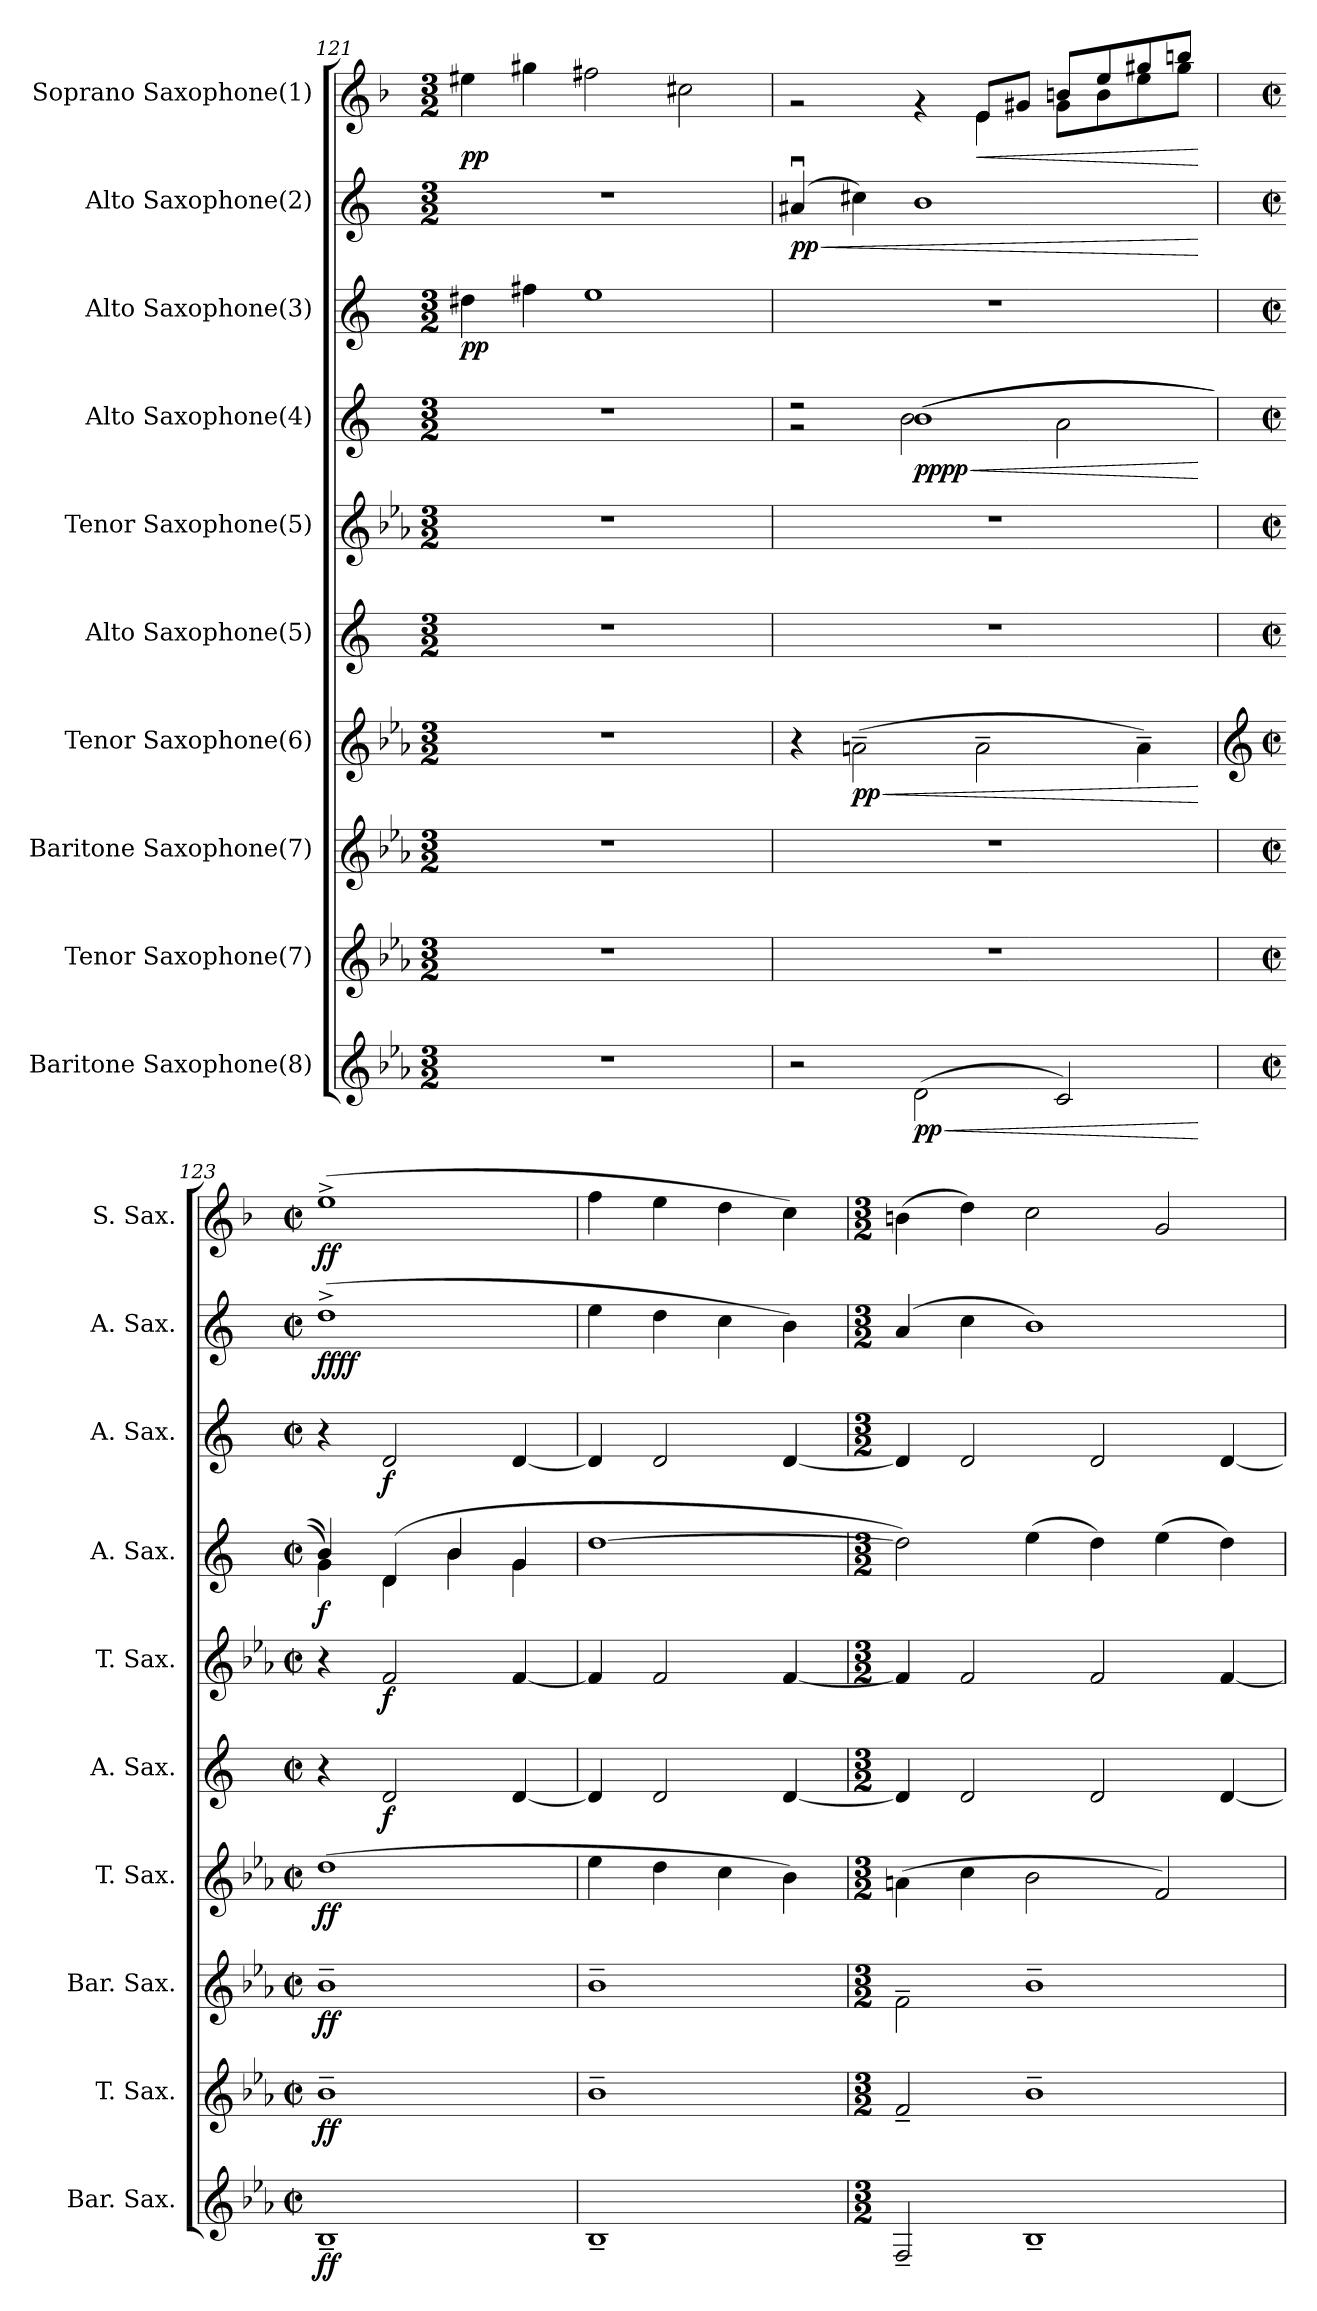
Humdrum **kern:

**kern	**dynam	**kern	**dynam	**kern	**dynam	**kern	**dynam	**kern	**dynam	**kern	**dynam	**kern	**dynam	**kern	**dynam	**kern	**dynam	**kern	**dynam
*part10	*part10	*part9	*part9	*part8	*part8	*part7	*part7	*part6	*part6	*part5	*part5	*part4	*part4	*part3	*part3	*part2	*part2	*part1	*part1
*staff10	*staff10	*staff9	*staff9	*staff8	*staff8	*staff7	*staff7	*staff6	*staff6	*staff5	*staff5	*staff4	*staff4	*staff3	*staff3	*staff2	*staff2	*staff1	*staff1
*I"Baritone Saxophone(8)	*	*I"Tenor Saxophone(7)	*	*I"Baritone Saxophone(7)	*	*I"Tenor Saxophone(6)	*	*I"Alto Saxophone(5)	*	*I"Tenor Saxophone(5)	*	*I"Alto Saxophone(4)	*	*I"Alto Saxophone(3)	*	*I"Alto Saxophone(2)	*	*I"Soprano Saxophone(1)	*
*I'Bar. Sax.	*	*I'T. Sax.	*	*I'Bar. Sax.	*	*I'T. Sax.	*	*I'A. Sax.	*	*I'T. Sax.	*	*I'A. Sax.	*	*I'A. Sax.	*	*I'A. Sax.	*	*I'S. Sax.	*
*clefG2	*	*clefG2	*	*clefG2	*	*clefG2	*	*clefG2	*	*clefG2	*	*clefG2	*	*clefG2	*	*clefG2	*	*clefG2	*
*ITrd12c21	*	*ITrd8c14	*	*ITrd12c21	*	*ITrd8c14	*	*ITrd5c9	*	*ITrd8c14	*	*ITrd5c9	*	*ITrd5c9	*	*ITrd5c9	*	*ITrd1c2	*
*k[b-e-a-]	*	*k[b-e-a-]	*	*k[b-e-a-]	*	*k[b-e-a-]	*	*k[b-e-a-]	*	*k[b-e-a-]	*	*k[b-e-a-]	*	*k[b-e-a-]	*	*k[b-e-a-]	*	*k[b-e-a-]	*
*M3/2	*	*M3/2	*	*M3/2	*	*M3/2	*	*M3/2	*	*M3/2	*	*M3/2	*	*M3/2	*	*M3/2	*	*M3/2	*
=121	=121	=121	=121	=121	=121	=121	=121	=121	=121	=121	=121	=121	=121	=121	=121	=121	=121	=121	=121
!	!	!	!	!	!	!	!	!	!	!	!	!	!	!	!LO:DY:b	!	!	!	!LO:DY:b
1.r	.	1.r	.	1.r	.	1.r	.	1.r	.	1.r	.	1.r	.	4f#X\	pp	1.r	.	4dd#X\	pp
.	.	.	.	.	.	.	.	.	.	.	.	.	.	4an\	.	.	.	4ff#X\	.
.	.	.	.	.	.	.	.	.	.	.	.	.	.	1g	.	.	.	2een\	.
.	.	.	.	.	.	.	.	.	.	.	.	.	.	.	.	.	.	2bn\	.
=122	=122	=122	=122	=122	=122	=122	=122	=122	=122	=122	=122	=122	=122	=122	=122	=122	=122	=122	=122
*	*	*	*	*	*	*	*	*	*	*	*	*^	*	*	*	*	*	*	*
!	!	!	!	!	!	!	!	!	!	!	!	!	!	!	!	!	!	!LO:HP:b	!	!
*	*	*	*	*	*	*	*	*	*	*	*	*	*	*	*	*	*	*	*^	*
!	!	!	!	!	!	!	!	!	!	!	!	!	!	!	!	!	!	!LO:DY:n=1:b	!	!	!
2r	.	1.r	.	1.r	.	4r	.	1.r	.	1.r	.	2r	2r	.	1.r	.	(4c#Xu/	< pp	2rg	2.ryy	.
!	!	!	!	!	!	!	!LO:HP:b	!	!	!	!	!	!	!	!	!	!	!	!	!	!
!	!	!	!	!	!	!	!LO:DY:n=1:b	!	!	!	!	!	!	!	!	!	!	!	!	!	!
.	.	.	.	.	.	(2An~\	< pp	.	.	.	.	.	.	.	.	.	4en\)	.	.	.	.
!	!LO:HP:b	!	!	!	!	!	!	!	!	!	!	!	!	!LO:HP:b	!	!	!	!	!	!	!
!	!LO:DY:n=1:b	!	!	!	!	!	!	!	!	!	!	!	!	!LO:DY:n=1:b	!	!	!	!	!	!	!
!	!	!	!	!	!	!	!	!	!	!	!	!	!	!LO:DY:n=2:b	!	!	!	!	!	!	!
(2D\	< pp	.	.	.	.	.	.	.	.	.	.	((1d	2d\	< pp pp	.	.	1d	.	4rg	.	.
!	!	!	!	!	!	!	!	!	!	!	!	!	!	!	!	!	!	!	!	!	!LO:HP:b
.	.	.	.	.	.	2A~\	.	.	.	.	.	.	.	.	.	.	.	.	8d/L	4d\	<
.	.	.	.	.	.	.	.	.	.	.	.	.	.	.	.	.	.	.	8f#X/J	.	.
2C/)	.	.	.	.	.	.	.	.	.	.	.	.	2c\	.	.	.	.	.	8an/L	8f#\L	.
.	.	.	.	.	.	.	.	.	.	.	.	.	.	.	.	.	.	.	8dd/	8a\	.
.	.	.	.	.	.	4A~\)	.	.	.	.	.	.	.	.	.	.	.	.	8ff#X/	8dd\	.
.	.	.	.	.	.	.	.	.	.	.	.	.	.	.	.	.	.	.	8aan/J	8ff#\J	.
*	*	*	*	*	*	*	*	*	*	*	*	*v	*v	*	*	*	*	*	*v	*v	*
.	[	.	.	.	.	.	[	.	.	.	.	.	[	.	.	.	[	.	[
!!LO:PB:g=z
=123	=123	=123	=123	=123	=123	=123	=123	=123	=123	=123	=123	=123	=123	=123	=123	=123	=123	=123	=123
*	*	*	*	*	*	*clefG2	*	*	*	*	*	*	*	*	*	*	*	*	*
*M4/4	*	*M4/4	*	*M4/4	*	*M4/4	*	*M4/4	*	*M4/4	*	*M4/4	*	*M4/4	*	*M4/4	*	*M4/4	*
*met(c|)	*	*met(c|)	*	*met(c|)	*	*met(c|)	*	*met(c|)	*	*met(c|)	*	*met(c|)	*	*met(c|)	*	*met(c|)	*	*met(c|)	*
*	*	*	*	*	*	*	*	*	*	*	*	*^	*	*	*	*	*	*	*
!	!LO:DY:b	!	!LO:DY:b	!	!LO:DY:b	!	!LO:DY:b	!	!	!	!	!	!	!LO:DY:b	!	!	!	!LO:DY:b	!	!
!	!	!	!	!	!	!	!	!	!	!	!	!	!	!	!	!	!	!LO:DY:n=1:b	!	!LO:DY:b
1BB-~	ff	1B-~	ff	1B-~	ff	(1d	ff	4r	.	4r	.	4d/)	4B-\)	f	4r	.	(1f^	ff ff	(1dd^	ff
!	!	!	!	!	!	!	!	!	!LO:DY:b	!	!LO:DY:b	!	!	!	!	!LO:DY:b	!	!	!	!
.	.	.	.	.	.	.	.	2F/	f	2F/	f	(4F/	4F\	.	2F/	f	.	.	.	.
.	.	.	.	.	.	.	.	.	.	.	.	4d/	4d\	.	.	.	.	.	.	.
.	.	.	.	.	.	.	.	[4F/	.	[4F/	.	4B-/	4B-\	.	[4F/	.	.	.	.	.
*	*	*	*	*	*	*	*	*	*	*	*	*v	*v	*	*	*	*	*	*	*
=124	=124	=124	=124	=124	=124	=124	=124	=124	=124	=124	=124	=124	=124	=124	=124	=124	=124	=124	=124
1BB-~	.	1B-~	.	1B-~	.	4e-\	.	4F/]	.	4F/]	.	[1f	.	4F/]	.	4g\	.	4ee-\	.
.	.	.	.	.	.	4d\	.	2F/	.	2F/	.	.	.	2F/	.	4f\	.	4dd\	.
.	.	.	.	.	.	4c\	.	.	.	.	.	.	.	.	.	4e-\	.	4cc\	.
.	.	.	.	.	.	4B-\)	.	[4F/	.	[4F/	.	.	.	[4F/	.	4d\)	.	4b-\)	.
=125	=125	=125	=125	=125	=125	=125	=125	=125	=125	=125	=125	=125	=125	=125	=125	=125	=125	=125	=125
*M3/2	*	*M3/2	*	*M3/2	*	*M3/2	*	*M3/2	*	*M3/2	*	*M3/2	*	*M3/2	*	*M3/2	*	*M3/2	*
2FF~/	.	2F~/	.	2F~\	.	(4An\	.	4F/]	.	4F/]	.	2f\])	.	4F/]	.	(4c/	.	(4an\	.
.	.	.	.	.	.	4c\	.	2F/	.	2F/	.	.	.	2F/	.	4e-\	.	4cc\)	.
1BB-~	.	1B-~	.	1B-~	.	2B-\	.	.	.	.	.	(4g\	.	.	.	1d)	.	2b-\	.
.	.	.	.	.	.	.	.	2F/	.	2F/	.	4f\)	.	2F/	.	.	.	.	.
.	.	.	.	.	.	2F/)	.	.	.	.	.	(4g\	.	.	.	.	.	2f/	.
.	.	.	.	.	.	.	.	[4F/	.	[4F/	.	4f\)	.	[4F/	.	.	.	.	.
=	=	=	=	=	=	=	=	=	=	=	=	=	=	=	=	=	=	=	=
*-	*-	*-	*-	*-	*-	*-	*-	*-	*-	*-	*-	*-	*-	*-	*-	*-	*-	*-	*-
